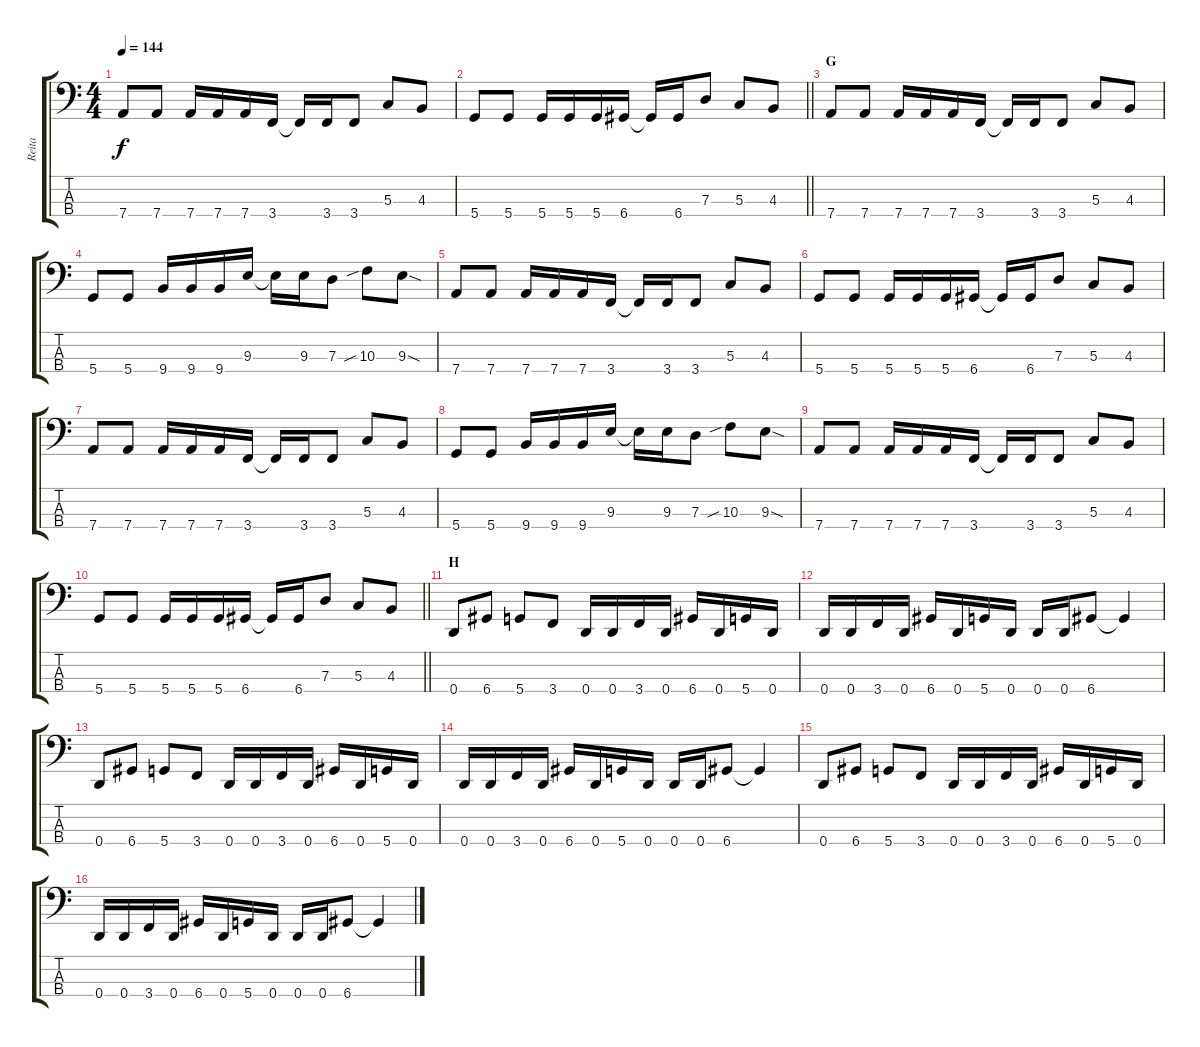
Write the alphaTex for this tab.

\track ("Reita" "Reita") {instrument electricbasspick}
\staff {score tabs}
\tuning (F2 C2 G1 D1) {hide}
\ts (4 4)
\tempo 144
\clef f4
\ks c
7.4.8{dy f} 7.4.8 7.4.16 7.4.16 7.4.16 3.4.16 3.4{t}.16 3.4.16 3.4.8 5.3.8 4.3.8 |
\barLineRight lightlight
5.4.8 5.4.8 5.4.16 5.4.16 5.4.16 6.4.16 6.4{t}.16 6.4.16 7.3.8 5.3.8 4.3.8 |
\section ("" "G")
7.4.8 7.4.8 7.4.16 7.4.16 7.4.16 3.4.16 3.4{t}.16 3.4.16 3.4.8 5.3.8 4.3.8 |
5.4.8 5.4.8 9.4.16 9.4.16 9.4.16 9.3.16 9.3{t}.16 9.3.16 7.3.8 10.3{sib}.8 9.3{sod}.8 |
7.4.8 7.4.8 7.4.16 7.4.16 7.4.16 3.4.16 3.4{t}.16 3.4.16 3.4.8 5.3.8 4.3.8 |
5.4.8 5.4.8 5.4.16 5.4.16 5.4.16 6.4.16 6.4{t}.16 6.4.16 7.3.8 5.3.8 4.3.8 |
7.4.8 7.4.8 7.4.16 7.4.16 7.4.16 3.4.16 3.4{t}.16 3.4.16 3.4.8 5.3.8 4.3.8 |
5.4.8 5.4.8 9.4.16 9.4.16 9.4.16 9.3.16 9.3{t}.16 9.3.16 7.3.8 10.3{sib}.8 9.3{sod}.8 |
7.4.8 7.4.8 7.4.16 7.4.16 7.4.16 3.4.16 3.4{t}.16 3.4.16 3.4.8 5.3.8 4.3.8 |
\barLineRight lightlight
5.4.8 5.4.8 5.4.16 5.4.16 5.4.16 6.4.16 6.4{t}.16 6.4.16 7.3.8 5.3.8 4.3.8 |
\section ("" "H")
0.4.8 6.4.8 5.4.8 3.4.8 0.4.16 0.4.16 3.4.16 0.4.16 6.4.16 0.4.16 5.4.16 0.4.16 |
0.4.16 0.4.16 3.4.16 0.4.16 6.4.16 0.4.16 5.4.16 0.4.16 0.4.16 0.4.16 6.4.8 6.4{t}.4 |
0.4.8 6.4.8 5.4.8 3.4.8 0.4.16 0.4.16 3.4.16 0.4.16 6.4.16 0.4.16 5.4.16 0.4.16 |
0.4.16 0.4.16 3.4.16 0.4.16 6.4.16 0.4.16 5.4.16 0.4.16 0.4.16 0.4.16 6.4.8 6.4{t}.4 |
0.4.8 6.4.8 5.4.8 3.4.8 0.4.16 0.4.16 3.4.16 0.4.16 6.4.16 0.4.16 5.4.16 0.4.16 |
0.4.16 0.4.16 3.4.16 0.4.16 6.4.16 0.4.16 5.4.16 0.4.16 0.4.16 0.4.16 6.4.8 6.4{t}.4
